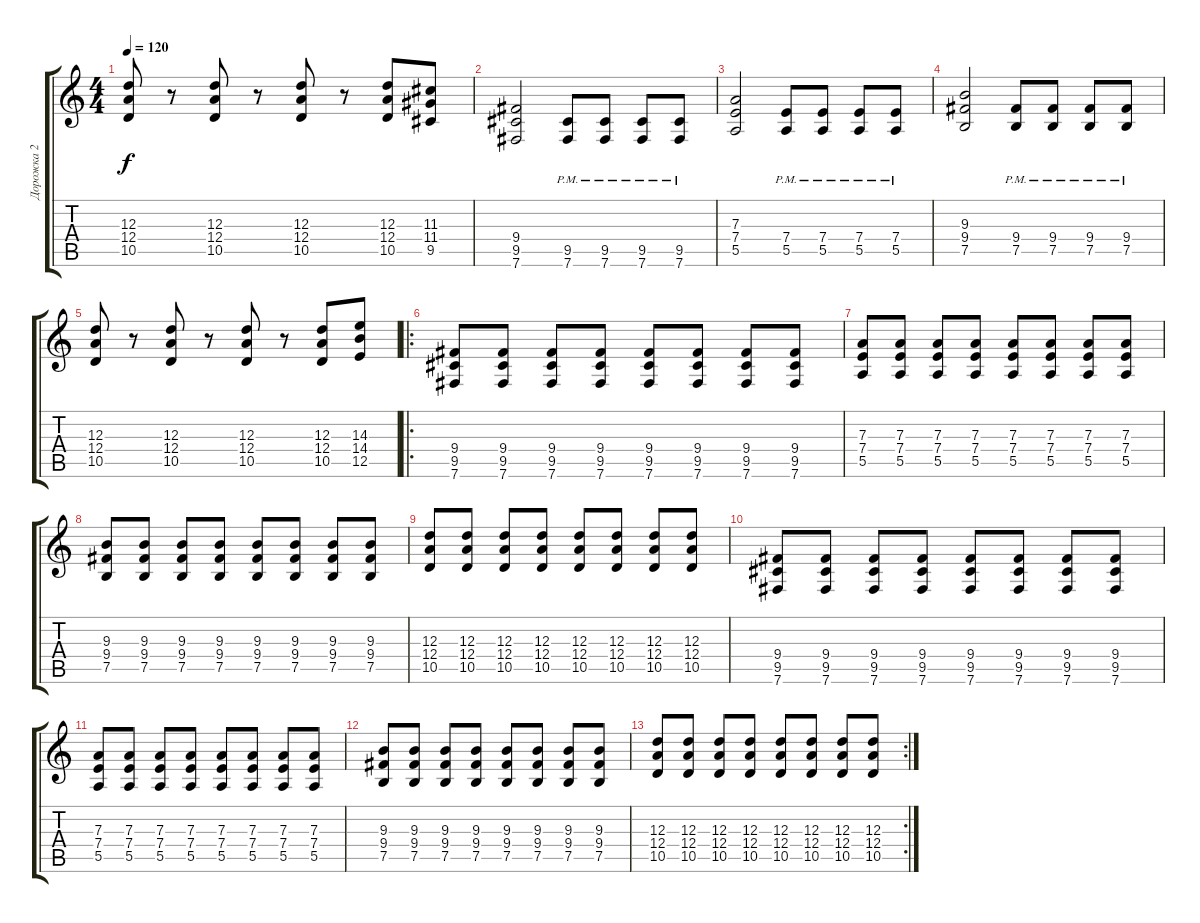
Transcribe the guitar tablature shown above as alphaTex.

\track ("Дорожка 2" "Дорожка 2") {instrument distortionguitar}
\staff {score tabs}
\tuning (B3 Gb3 D3 A2 E2 B1) {hide}
\ts (4 4)
\tempo 120
\clef g2
\ks c
(12.3 12.4 10.5).8{dy f} r.8 (12.3 12.4 10.5).8 r.8 (12.3 12.4 10.5).8 r.8 (12.3 12.4 10.5).8 (11.3 11.4 9.5).8 |
(9.4 9.5 7.6).2 (9.5{pm} 7.6{pm}).8 (9.5{pm} 7.6{pm}).8 (9.5{pm} 7.6{pm}).8 (9.5{pm} 7.6{pm}).8 |
(7.3 7.4 5.5).2 (7.4{pm} 5.5{pm}).8 (7.4{pm} 5.5{pm}).8 (7.4{pm} 5.5{pm}).8 (7.4{pm} 5.5{pm}).8 |
(9.3 9.4 7.5).2 (9.4{pm} 7.5{pm}).8 (9.4{pm} 7.5{pm}).8 (9.4{pm} 7.5{pm}).8 (9.4{pm} 7.5{pm}).8 |
(12.3 12.4 10.5).8 r.8 (12.3 12.4 10.5).8 r.8 (12.3 12.4 10.5).8 r.8 (12.3 12.4 10.5).8 (14.3 14.4 12.5).8 |
\ro
(9.4 9.5 7.6).8 (9.4 9.5 7.6).8 (9.4 9.5 7.6).8 (9.4 9.5 7.6).8 (9.4 9.5 7.6).8 (9.4 9.5 7.6).8 (9.4 9.5 7.6).8 (9.4 9.5 7.6).8 |
(7.3 7.4 5.5).8 (7.3 7.4 5.5).8 (7.3 7.4 5.5).8 (7.3 7.4 5.5).8 (7.3 7.4 5.5).8 (7.3 7.4 5.5).8 (7.3 7.4 5.5).8 (7.3 7.4 5.5).8 |
(9.3 9.4 7.5).8 (9.3 9.4 7.5).8 (9.3 9.4 7.5).8 (9.3 9.4 7.5).8 (9.3 9.4 7.5).8 (9.3 9.4 7.5).8 (9.3 9.4 7.5).8 (9.3 9.4 7.5).8 |
(12.3 12.4 10.5).8 (12.3 12.4 10.5).8 (12.3 12.4 10.5).8 (12.3 12.4 10.5).8 (12.3 12.4 10.5).8 (12.3 12.4 10.5).8 (12.3 12.4 10.5).8 (12.3 12.4 10.5).8 |
(9.4 9.5 7.6).8 (9.4 9.5 7.6).8 (9.4 9.5 7.6).8 (9.4 9.5 7.6).8 (9.4 9.5 7.6).8 (9.4 9.5 7.6).8 (9.4 9.5 7.6).8 (9.4 9.5 7.6).8 |
(7.3 7.4 5.5).8 (7.3 7.4 5.5).8 (7.3 7.4 5.5).8 (7.3 7.4 5.5).8 (7.3 7.4 5.5).8 (7.3 7.4 5.5).8 (7.3 7.4 5.5).8 (7.3 7.4 5.5).8 |
(9.3 9.4 7.5).8 (9.3 9.4 7.5).8 (9.3 9.4 7.5).8 (9.3 9.4 7.5).8 (9.3 9.4 7.5).8 (9.3 9.4 7.5).8 (9.3 9.4 7.5).8 (9.3 9.4 7.5).8 |
\rc 2
(12.3 12.4 10.5).8 (12.3 12.4 10.5).8 (12.3 12.4 10.5).8 (12.3 12.4 10.5).8 (12.3 12.4 10.5).8 (12.3 12.4 10.5).8 (12.3 12.4 10.5).8 (12.3 12.4 10.5).8
